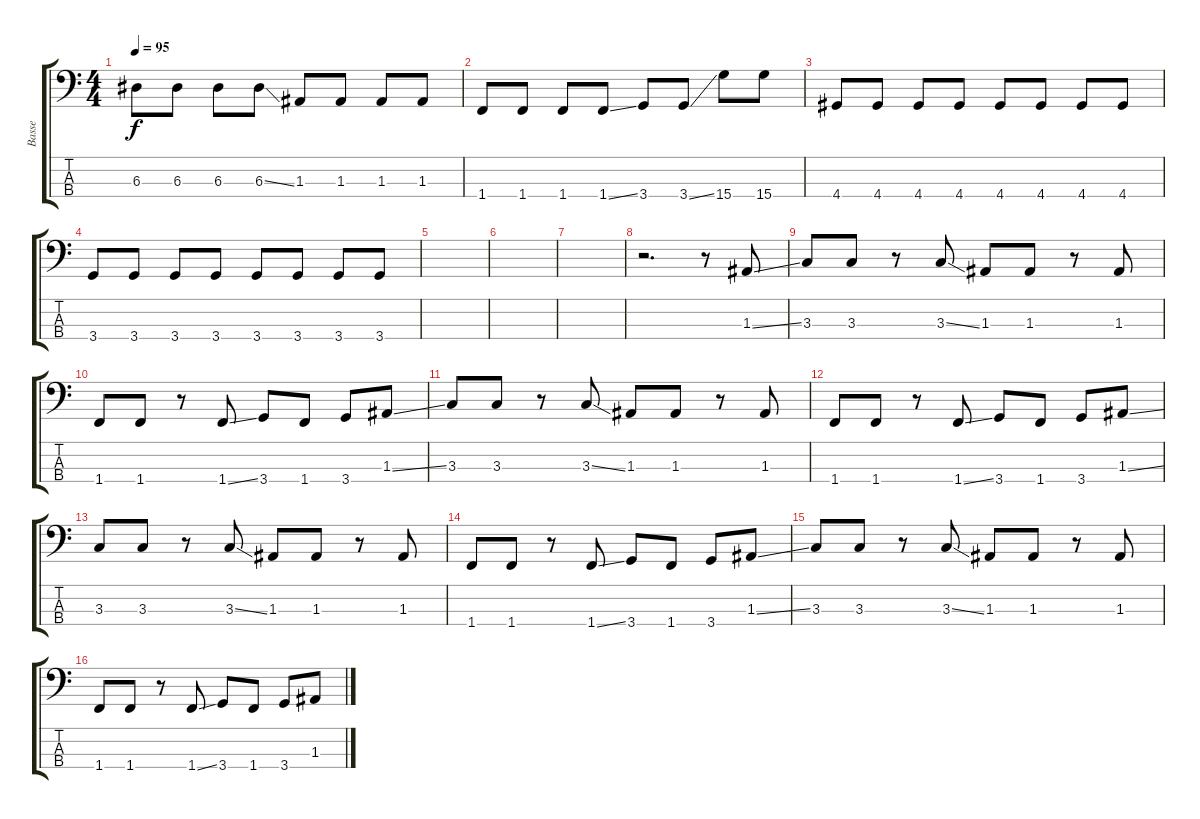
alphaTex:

\track ("Basse" "Basse") {instrument electricbassfinger}
\staff {score tabs}
\tuning (G2 D2 A1 E1) {hide}
\ts (4 4)
\tempo 95
\clef f4
\ks c
6.3.8{dy f} 6.3.8 6.3.8 6.3{ss}.8 1.3.8 1.3.8 1.3.8 1.3.8 |
1.4.8 1.4.8 1.4.8 1.4{ss}.8 3.4.8 3.4{ss}.8 15.4.8 15.4.8 |
4.4.8 4.4.8 4.4.8 4.4.8 4.4.8 4.4.8 4.4.8 4.4.8 |
3.4.8 3.4.8 3.4.8 3.4.8 3.4.8 3.4.8 3.4.8 3.4.8 |
|
|
|
r.2{d} r.8 1.3{ss}.8 |
3.3.8 3.3.8 r.8 3.3{ss}.8 1.3.8 1.3.8 r.8 1.3.8 |
1.4.8 1.4.8 r.8 1.4{ss}.8 3.4.8 1.4.8 3.4.8 1.3{ss}.8 |
3.3.8 3.3.8 r.8 3.3{ss}.8 1.3.8 1.3.8 r.8 1.3.8 |
1.4.8 1.4.8 r.8 1.4{ss}.8 3.4.8 1.4.8 3.4.8 1.3{ss}.8 |
3.3.8 3.3.8 r.8 3.3{ss}.8 1.3.8 1.3.8 r.8 1.3.8 |
1.4.8 1.4.8 r.8 1.4{ss}.8 3.4.8 1.4.8 3.4.8 1.3{ss}.8 |
3.3.8 3.3.8 r.8 3.3{ss}.8 1.3.8 1.3.8 r.8 1.3.8 |
1.4.8 1.4.8 r.8 1.4{ss}.8 3.4.8 1.4.8 3.4.8 1.3{ss}.8
